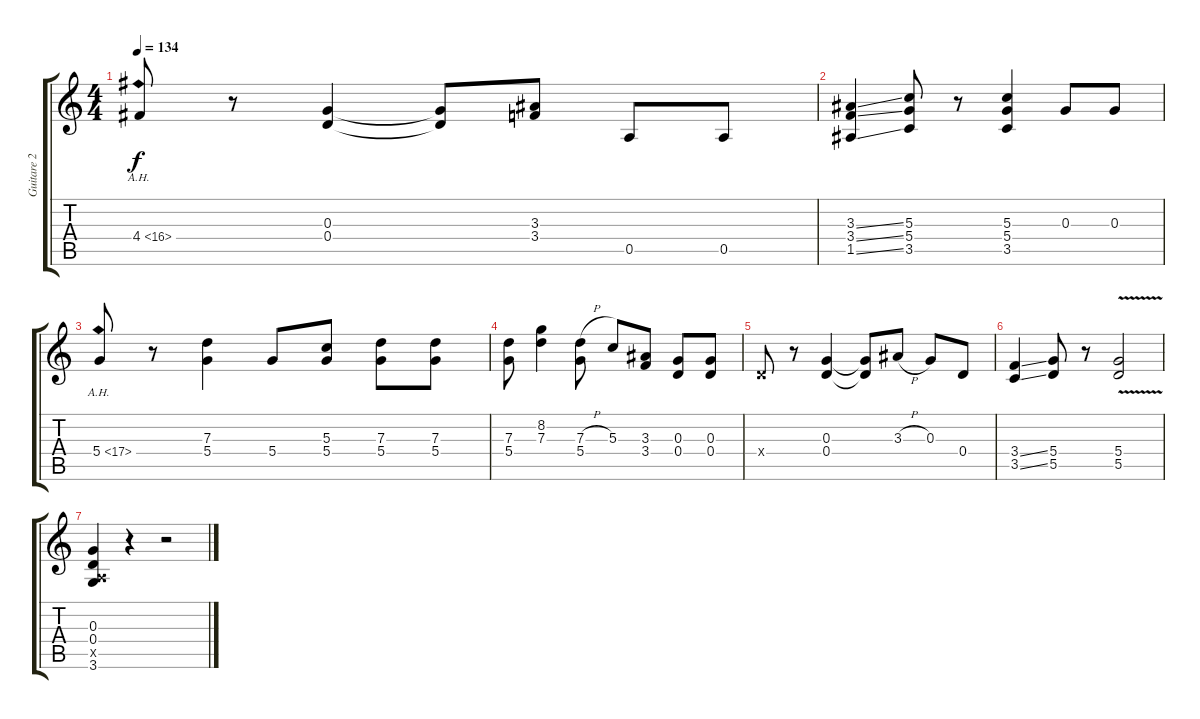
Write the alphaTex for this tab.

\track ("Guitare 2" "Guitare 2") {instrument distortionguitar}
\staff {score tabs}
\tuning (E4 B3 G3 D3 A2 E2) {hide}
\ts (4 4)
\tempo 134
\clef g2
\ks c
4.4{ah 12}.8{dy f} r.8 (0.3 0.4).4 (0.3{t} 0.4{t}).8 (3.3 3.4).8 0.5.8 0.5.8 |
(3.3{ss} 3.4{ss} 1.5{ss}).4 (5.3 5.4 3.5).8 r.8 (5.3 5.4 3.5).4 0.3.8 0.3.8 |
5.4{ah 12}.8 r.8 (7.3 5.4).4 5.4.8 (5.3 5.4).8 (7.3 5.4).8 (7.3 5.4).8 |
(7.3 5.4).8 (8.2 7.3).4 (7.3{h} 5.4).8 5.3.8 (3.3 3.4).8 (0.3 0.4).8 (0.3 0.4).8 |
0.4{x}.8 r.8 (0.3 0.4).4 (0.3{t} 0.4{t}).8 3.3{h}.8 0.3.8 0.4.8 |
(3.4{ss} 3.5{ss}).4 (5.4 5.5).8 r.8 (5.4{v} 5.5{v}).2 |
(0.3 0.4 0.5{x} 3.6).4 r.4 r.2
